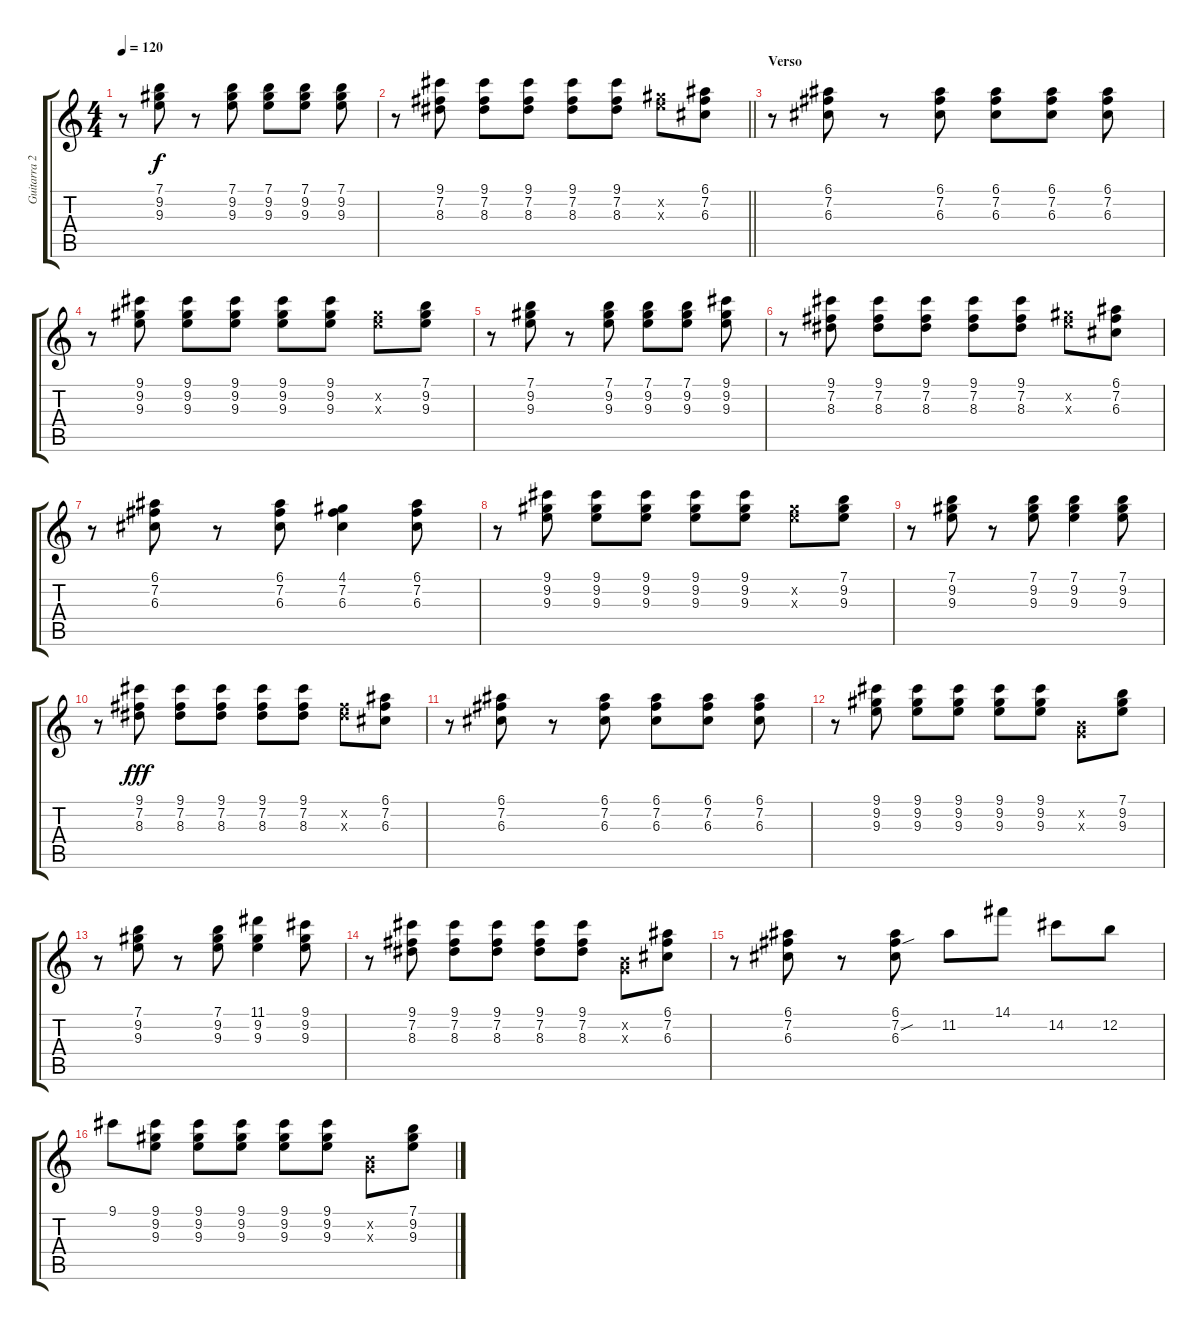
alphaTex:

\track ("Guitarra 2" "Guitarra 2") {instrument overdrivenguitar}
\staff {score tabs}
\tuning (E4 B3 G3 D3 A2 E2) {hide}
\ts (4 4)
\tempo 120
\clef g2
\ks c
r.8{dy f} (7.1 9.2 9.3).8 r.8 (7.1 9.2 9.3).8 (7.1 9.2 9.3).8 (7.1 9.2 9.3).8 (7.1 9.2 9.3).8 |
\barLineRight lightlight
r.8 (9.1 7.2 8.3).8 (9.1 7.2 8.3).8 (9.1 7.2 8.3).8 (9.1 7.2 8.3).8 (9.1 7.2 8.3).8 (9.2{x} 9.3{x}).8 (6.1 7.2 6.3).8 |
\section ("" "Verso")
r.8 (6.1 7.2 6.3).8 r.8 (6.1 7.2 6.3).8 (6.1 7.2 6.3).8 (6.1 7.2 6.3).8 (6.1 7.2 6.3).8 |
r.8 (9.1 9.2 9.3).8 (9.1 9.2 9.3).8 (9.1 9.2 9.3).8 (9.1 9.2 9.3).8 (9.1 9.2 9.3).8 (9.2{x} 9.3{x}).8 (7.1 9.2 9.3).8 |
r.8 (7.1 9.2 9.3).8 r.8 (7.1 9.2 9.3).8 (7.1 9.2 9.3).8 (7.1 9.2 9.3).8 (9.1 9.2 9.3).8 |
r.8 (9.1 7.2 8.3).8 (9.1 7.2 8.3).8 (9.1 7.2 8.3).8 (9.1 7.2 8.3).8 (9.1 7.2 8.3).8 (9.2{x} 9.3{x}).8 (6.1 7.2 6.3).8 |
r.8 (6.1 7.2 6.3).8 r.8 (6.1 7.2 6.3).8 (4.1 7.2 6.3).4 (6.1 7.2 6.3).8 |
r.8 (9.1 9.2 9.3).8 (9.1 9.2 9.3).8 (9.1 9.2 9.3).8 (9.1 9.2 9.3).8 (9.1 9.2 9.3).8 (9.2{x} 9.3{x}).8 (7.1 9.2 9.3).8 |
r.8 (7.1 9.2 9.3).8 r.8 (7.1 9.2 9.3).8 (7.1 9.2 9.3).4 (7.1 9.2 9.3).8 |
r.8 (9.1 7.2 8.3).8{dy fff} (9.1 7.2 8.3).8 (9.1 7.2 8.3).8 (9.1 7.2 8.3).8 (9.1 7.2 8.3).8 (7.2{x} 8.3{x}).8 (6.1 7.2 6.3).8 |
r.8 (6.1 7.2 6.3).8 r.8 (6.1 7.2 6.3).8 (6.1 7.2 6.3).8 (6.1 7.2 6.3).8 (6.1 7.2 6.3).8 |
r.8 (9.1 9.2 9.3).8 (9.1 9.2 9.3).8 (9.1 9.2 9.3).8 (9.1 9.2 9.3).8 (9.1 9.2 9.3).8 (0.2{x} 0.3{x}).8 (7.1 9.2 9.3).8 |
r.8 (7.1 9.2 9.3).8 r.8 (7.1 9.2 9.3).8 (11.1 9.2 9.3).4 (9.1 9.2 9.3).8 |
r.8 (9.1 7.2 8.3).8 (9.1 7.2 8.3).8 (9.1 7.2 8.3).8 (9.1 7.2 8.3).8 (9.1 7.2 8.3).8 (0.2{x} 0.3{x}).8 (6.1 7.2 6.3).8 |
r.8 (6.1 7.2 6.3).8 r.8 (6.1 7.2{sou} 6.3).8 11.2.8 14.1.8 14.2.8 12.2.8 |
9.1.8 (9.1 9.2 9.3).8 (9.1 9.2 9.3).8 (9.1 9.2 9.3).8 (9.1 9.2 9.3).8 (9.1 9.2 9.3).8 (0.2{x} 0.3{x}).8 (7.1 9.2 9.3).8
